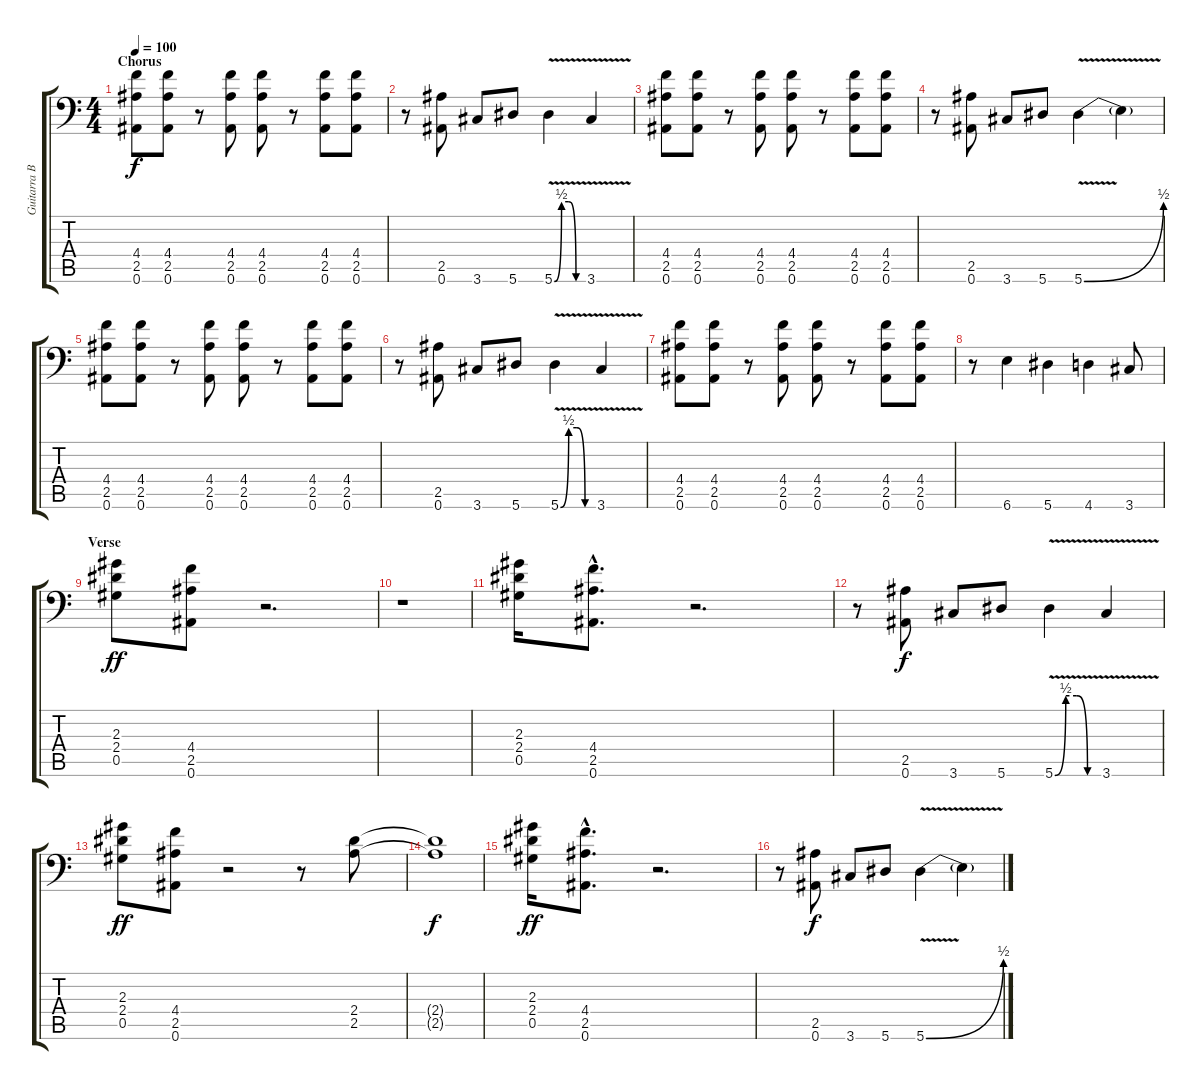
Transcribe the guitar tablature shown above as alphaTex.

\track ("Guitarra Base" "Guitarra B") {instrument distortionguitar}
\staff {score tabs}
\tuning (Eb4 Bb3 Gb3 Db3 Ab2 Bb1) {hide}
\ts (4 4)
\section ("" "Chorus")
\tempo 100
\clef f4
\ks c
(4.4 2.5 0.6).8{dy f} (4.4 2.5 0.6).8 r.8 (4.4 2.5 0.6).8 (4.4 2.5 0.6).8 r.8 (4.4 2.5 0.6).8 (4.4 2.5 0.6).8 |
r.8 (2.5 0.6).8 3.6.8 5.6.8 5.6{be (custom 0 0 15 2 30 2 45 0 60 0) v}.4 3.6{v}.4 |
(4.4 2.5 0.6).8 (4.4 2.5 0.6).8 r.8 (4.4 2.5 0.6).8 (4.4 2.5 0.6).8 r.8 (4.4 2.5 0.6).8 (4.4 2.5 0.6).8 |
r.8 (2.5 0.6).8 3.6.8 5.6.8 5.6{be (bend 0 0 60 2) v}.4 5.6{t}.4 |
(4.4 2.5 0.6).8 (4.4 2.5 0.6).8 r.8 (4.4 2.5 0.6).8 (4.4 2.5 0.6).8 r.8 (4.4 2.5 0.6).8 (4.4 2.5 0.6).8 |
r.8 (2.5 0.6).8 3.6.8 5.6.8 5.6{be (custom 0 0 15 2 30 2 45 0 60 0) v}.4 3.6{v}.4 |
(4.4 2.5 0.6).8 (4.4 2.5 0.6).8 r.8 (4.4 2.5 0.6).8 (4.4 2.5 0.6).8 r.8 (4.4 2.5 0.6).8 (4.4 2.5 0.6).8 |
r.8 6.6.4 5.6.4 4.6.4 3.6.8 |
\section ("" "Verse")
(2.3 2.4 0.5).8{dy ff} (4.4 2.5 0.6).8 r.2{d} |
r.1 |
(2.3 2.4 0.5).16 (4.4{hac} 2.5{hac} 0.6{hac}).8{d} r.2{d} |
r.8 (2.5 0.6).8{dy f} 3.6.8 5.6.8 5.6{be (custom 0 0 15 2 30 2 45 0 60 0) v}.4 3.6{v}.4 |
(2.3 2.4 0.5).8{dy ff} (4.4 2.5 0.6).8 r.2 r.8 (2.4 2.5).8 |
(2.4{t} 2.5{t}).1{dy f} |
(2.3 2.4 0.5).16{dy ff} (4.4{hac} 2.5{hac} 0.6{hac}).8{d} r.2{d} |
r.8 (2.5 0.6).8{dy f} 3.6.8 5.6.8 5.6{be (bend 0 0 60 2) v}.4 5.6{t}.4
